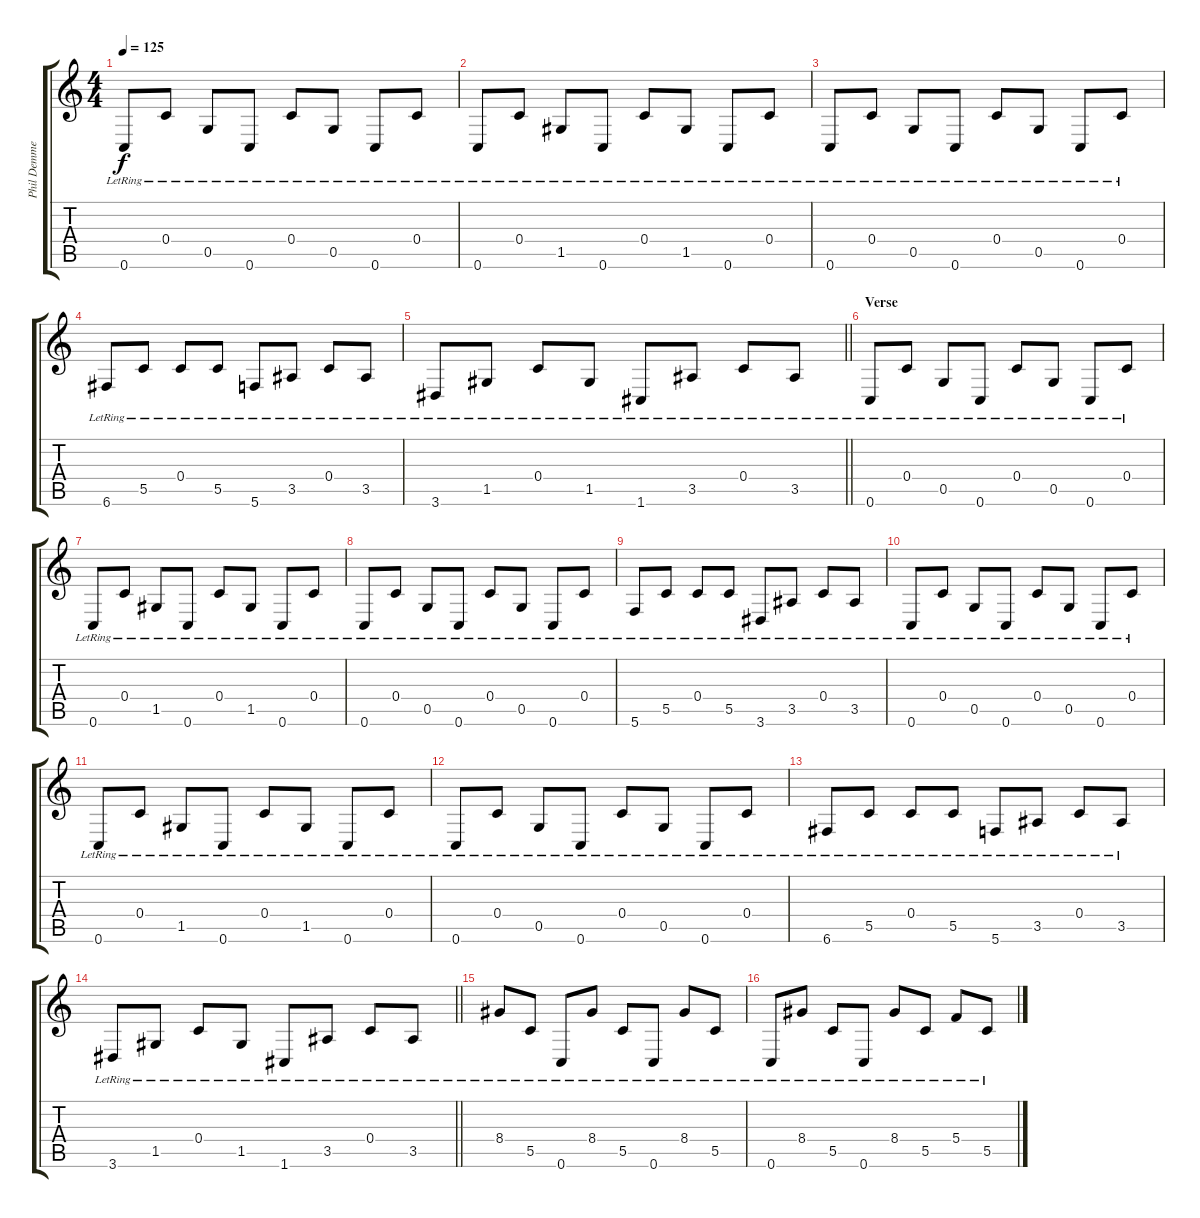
\track ("Phil Demmel cl" "Phil Demme") {instrument acousticguitarsteel}
\staff {score tabs}
\tuning (D4 A3 F3 C3 G2 C2) {hide}
\ts (4 4)
\tempo 125
\clef g2
\ks c
0.6{lr}.8{dy f} 0.4{lr}.8 0.5{lr}.8 0.6{lr}.8 0.4{lr}.8 0.5{lr}.8 0.6{lr}.8 0.4{lr}.8 |
0.6{lr}.8 0.4{lr}.8 1.5{lr}.8 0.6{lr}.8 0.4{lr}.8 1.5{lr}.8 0.6{lr}.8 0.4{lr}.8 |
0.6{lr}.8 0.4{lr}.8 0.5{lr}.8 0.6{lr}.8 0.4{lr}.8 0.5{lr}.8 0.6{lr}.8 0.4{lr}.8 |
6.6{lr}.8 5.5{lr}.8 0.4{lr}.8 5.5{lr}.8 5.6{lr}.8 3.5{lr}.8 0.4{lr}.8 3.5{lr}.8 |
\barLineRight lightlight
3.6{lr}.8 1.5{lr}.8 0.4{lr}.8 1.5{lr}.8 1.6{lr}.8 3.5{lr}.8 0.4{lr}.8 3.5{lr}.8 |
\section ("" "Verse")
0.6{lr}.8 0.4{lr}.8 0.5{lr}.8 0.6{lr}.8 0.4{lr}.8 0.5{lr}.8 0.6{lr}.8 0.4{lr}.8 |
0.6{lr}.8 0.4{lr}.8 1.5{lr}.8 0.6{lr}.8 0.4{lr}.8 1.5{lr}.8 0.6{lr}.8 0.4{lr}.8 |
0.6{lr}.8 0.4{lr}.8 0.5{lr}.8 0.6{lr}.8 0.4{lr}.8 0.5{lr}.8 0.6{lr}.8 0.4{lr}.8 |
5.6{lr}.8 5.5{lr}.8 0.4{lr}.8 5.5{lr}.8 3.6{lr}.8 3.5{lr}.8 0.4{lr}.8 3.5{lr}.8 |
0.6{lr}.8 0.4{lr}.8 0.5{lr}.8 0.6{lr}.8 0.4{lr}.8 0.5{lr}.8 0.6{lr}.8 0.4{lr}.8 |
0.6{lr}.8 0.4{lr}.8 1.5{lr}.8 0.6{lr}.8 0.4{lr}.8 1.5{lr}.8 0.6{lr}.8 0.4{lr}.8 |
0.6{lr}.8 0.4{lr}.8 0.5{lr}.8 0.6{lr}.8 0.4{lr}.8 0.5{lr}.8 0.6{lr}.8 0.4{lr}.8 |
6.6{lr}.8 5.5{lr}.8 0.4{lr}.8 5.5{lr}.8 5.6{lr}.8 3.5{lr}.8 0.4{lr}.8 3.5{lr}.8 |
\barLineRight lightlight
3.6{lr}.8 1.5{lr}.8 0.4{lr}.8 1.5{lr}.8 1.6{lr}.8 3.5{lr}.8 0.4{lr}.8 3.5{lr}.8 |
8.4{lr}.8 5.5{lr}.8 0.6{lr}.8 8.4{lr}.8 5.5{lr}.8 0.6{lr}.8 8.4{lr}.8 5.5{lr}.8 |
0.6{lr}.8 8.4{lr}.8 5.5{lr}.8 0.6{lr}.8 8.4{lr}.8 5.5{lr}.8 5.4{lr}.8 5.5{lr}.8
